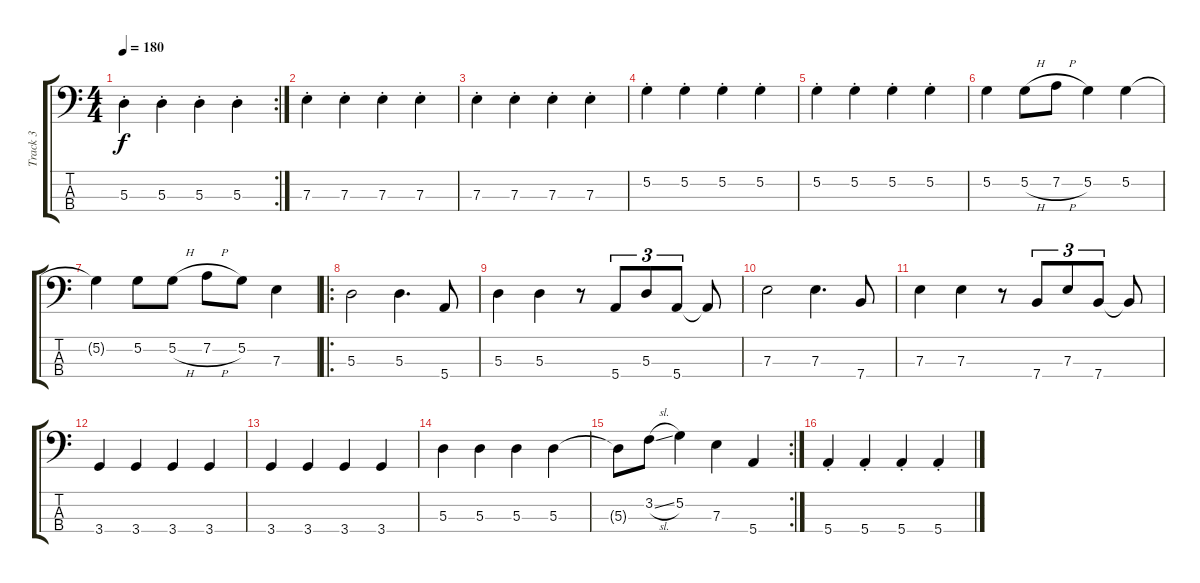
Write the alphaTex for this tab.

\track ("Track 3" "Track 3") {instrument electricbasspick}
\staff {score tabs}
\tuning (G2 D2 A1 E1) {hide}
\rc 2
\ts (4 4)
\tempo 180
\clef f4
\ks c
5.3{st}.4{dy f} 5.3{st}.4 5.3{st}.4 5.3{st}.4 |
7.3{st}.4 7.3{st}.4 7.3{st}.4 7.3{st}.4 |
7.3{st}.4 7.3{st}.4 7.3{st}.4 7.3{st}.4 |
5.2{st}.4 5.2{st}.4 5.2{st}.4 5.2{st}.4 |
5.2{st}.4 5.2{st}.4 5.2{st}.4 5.2{st}.4 |
5.2.4 5.2{h}.8 7.2{h}.8 5.2.4 5.2.4 |
5.2{t}.4 5.2.8 5.2{h}.8 7.2{h}.8 5.2.8 7.3.4 |
\ro
5.3.2 5.3.4{d} 5.4.8 |
5.3.4 5.3.4 r.8 5.4.8{tu (3 2)} 5.3.8{tu (3 2)} 5.4.8{tu (3 2)} 5.4{t}.8 |
7.3.2 7.3.4{d} 7.4.8 |
7.3.4 7.3.4 r.8 7.4.8{tu (3 2)} 7.3.8{tu (3 2)} 7.4.8{tu (3 2)} 7.4{t}.8 |
3.4.4 3.4.4 3.4.4 3.4.4 |
3.4.4 3.4.4 3.4.4 3.4.4 |
5.3.4 5.3.4 5.3.4 5.3.4 |
\rc 2
5.3{t}.8 3.2{sl}.8 5.2.4 7.3.4 5.4.4 |
5.4{st}.4 5.4{st}.4 5.4{st}.4 5.4{st}.4
